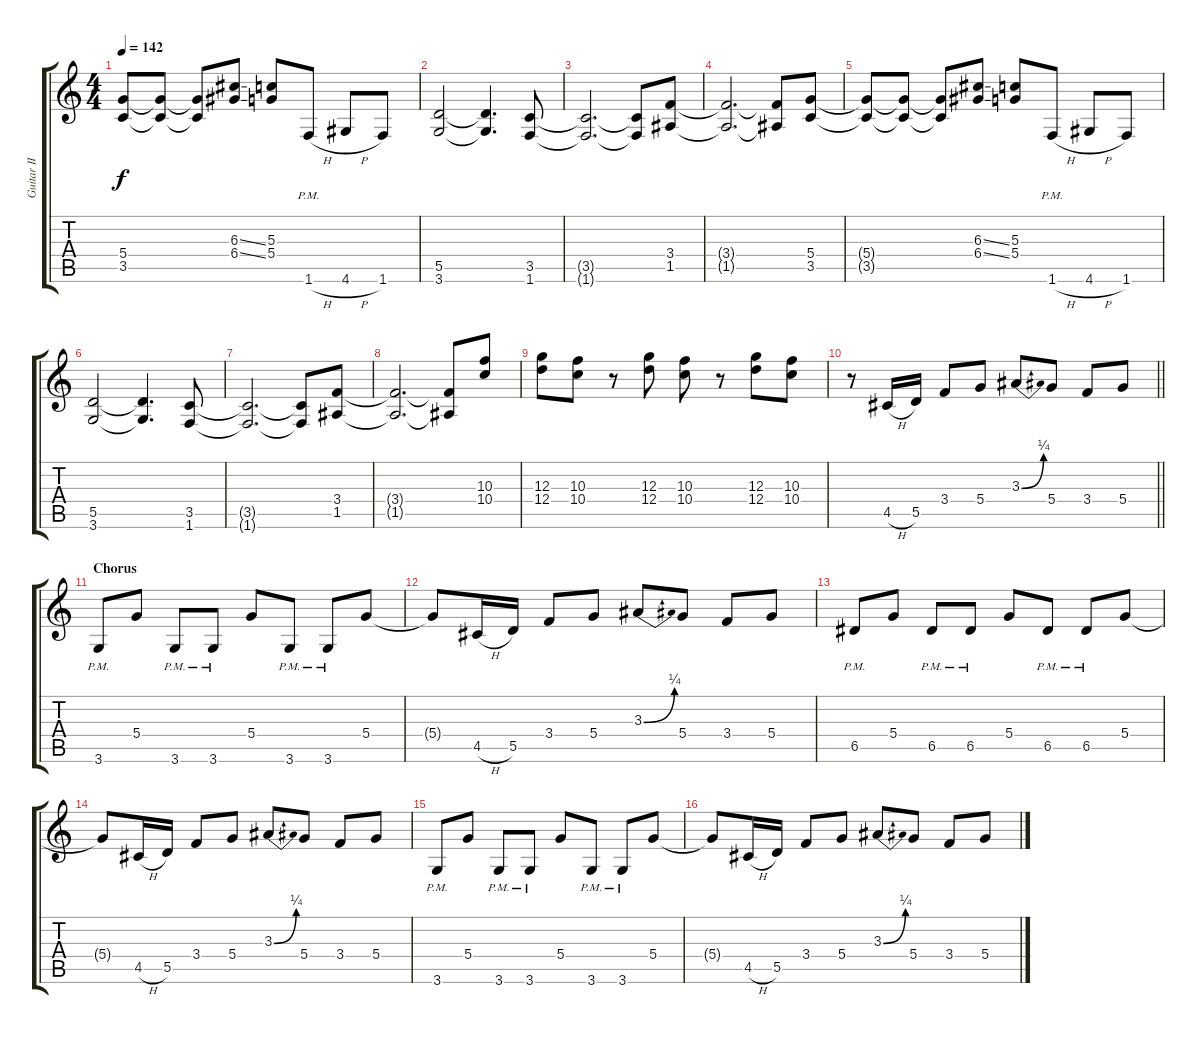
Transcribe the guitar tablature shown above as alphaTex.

\track ("Guitar II" "Guitar II") {instrument distortionguitar}
\staff {score tabs}
\tuning (E4 B3 G3 D3 A2 E2) {hide}
\ts (4 4)
\tempo 142
\clef g2
\ks c
(5.4{t} 3.5{t}).8{dy f} (5.4{t} 3.5{t}).8 (5.4{t} 3.5{t}).8 (6.3{ss} 6.4{ss}).8 (5.3 5.4).8 1.6{h pm}.8 4.6{h}.8 1.6.8 |
(5.5 3.6).2 (5.5{t} 3.6{t}).4{d} (3.5 1.6).8 |
(3.5{t} 1.6{t}).2{d} (3.5{t} 1.6{t}).8 (3.4 1.5).8 |
(3.4{t} 1.5{t}).2{d} (3.4{t} 1.5{t}).8 (5.4 3.5).8 |
(5.4{t} 3.5{t}).8 (5.4{t} 3.5{t}).8 (5.4{t} 3.5{t}).8 (6.3{ss} 6.4{ss}).8 (5.3 5.4).8 1.6{h pm}.8 4.6{h}.8 1.6.8 |
(5.5 3.6).2 (5.5{t} 3.6{t}).4{d} (3.5 1.6).8 |
(3.5{t} 1.6{t}).2{d} (3.5{t} 1.6{t}).8 (3.4 1.5).8 |
(3.4{t} 1.5{t}).2{d} (3.4{t} 1.5{t}).8 (10.3 10.4).8 |
(12.3 12.4).8 (10.3 10.4).8 r.8 (12.3 12.4).8 (10.3 10.4).8 r.8 (12.3 12.4).8 (10.3 10.4).8 |
\barLineRight lightlight
r.8 4.5{h}.16 5.5.16 3.4.8 5.4.8 3.3{be (bend 0 0 60 1)}.8 5.4.8 3.4.8 5.4.8 |
\section ("" "Chorus")
3.6{pm}.8 5.4.8 3.6{pm}.8 3.6{pm}.8 5.4.8 3.6{pm}.8 3.6{pm}.8 5.4.8 |
5.4{t}.8 4.5{h}.16 5.5.16 3.4.8 5.4.8 3.3{be (bend 0 0 60 1)}.8 5.4.8 3.4.8 5.4.8 |
6.5{pm}.8 5.4.8 6.5{pm}.8 6.5{pm}.8 5.4.8 6.5{pm}.8 6.5{pm}.8 5.4.8 |
5.4{t}.8 4.5{h}.16 5.5.16 3.4.8 5.4.8 3.3{be (bend 0 0 60 1)}.8 5.4.8 3.4.8 5.4.8 |
3.6{pm}.8 5.4.8 3.6{pm}.8 3.6{pm}.8 5.4.8 3.6{pm}.8 3.6{pm}.8 5.4.8 |
5.4{t}.8 4.5{h}.16 5.5.16 3.4.8 5.4.8 3.3{be (bend 0 0 60 1)}.8 5.4.8 3.4.8 5.4.8
